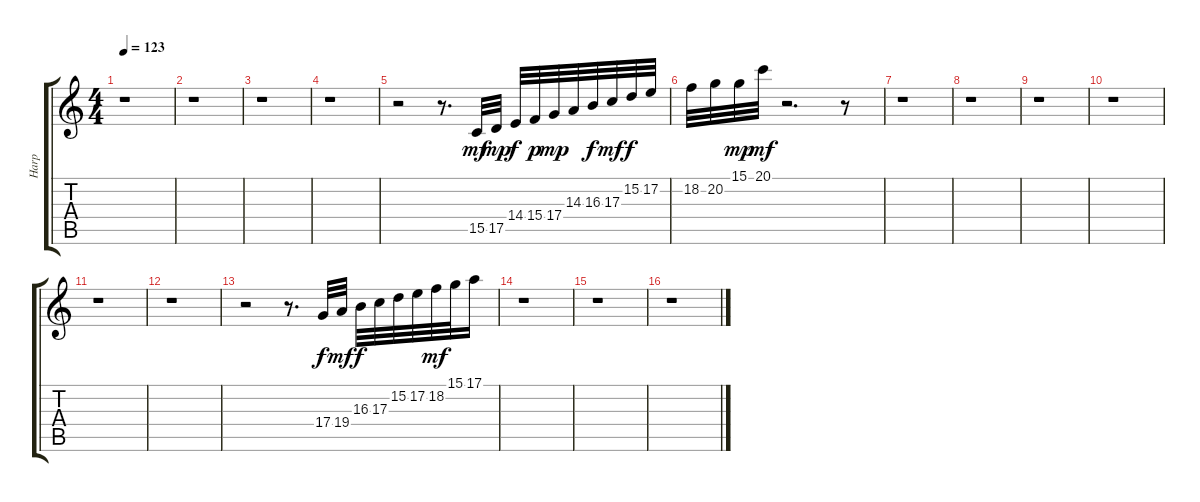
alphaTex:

\track ("Harp" "Harp") {instrument orchestralharp}
\staff {score tabs}
\tuning (E4 B3 G3 D3 A2 E2) {hide}
\ts (4 4)
\tempo 123
\clef g2
\ks c
r.1{dy mf} |
r.1 |
r.1 |
r.1 |
r.2 r.8{d} 15.5.32 17.5.32{dy mp} 14.4.32{dy f} 15.4.32{dy p} 17.4.32{dy mp} 14.3.32 16.3.32{dy f} 17.3.32{dy mf} 15.2.32{dy f} 17.2.32 |
18.2.32 20.2.32 15.1.32{dy mp} 20.1.32{dy mf} r.2{d} r.8 |
r.1 |
r.1 |
r.1 |
r.1 |
r.1 |
r.1 |
r.2 r.8{d} 17.4.32{dy f} 19.4.32{dy mf} 16.3.32{dy f} 17.3.32 15.2.32 17.2.32 18.2.32{dy mf} 15.1.32 17.1.16 |
r.1 |
r.1 |
r.1
